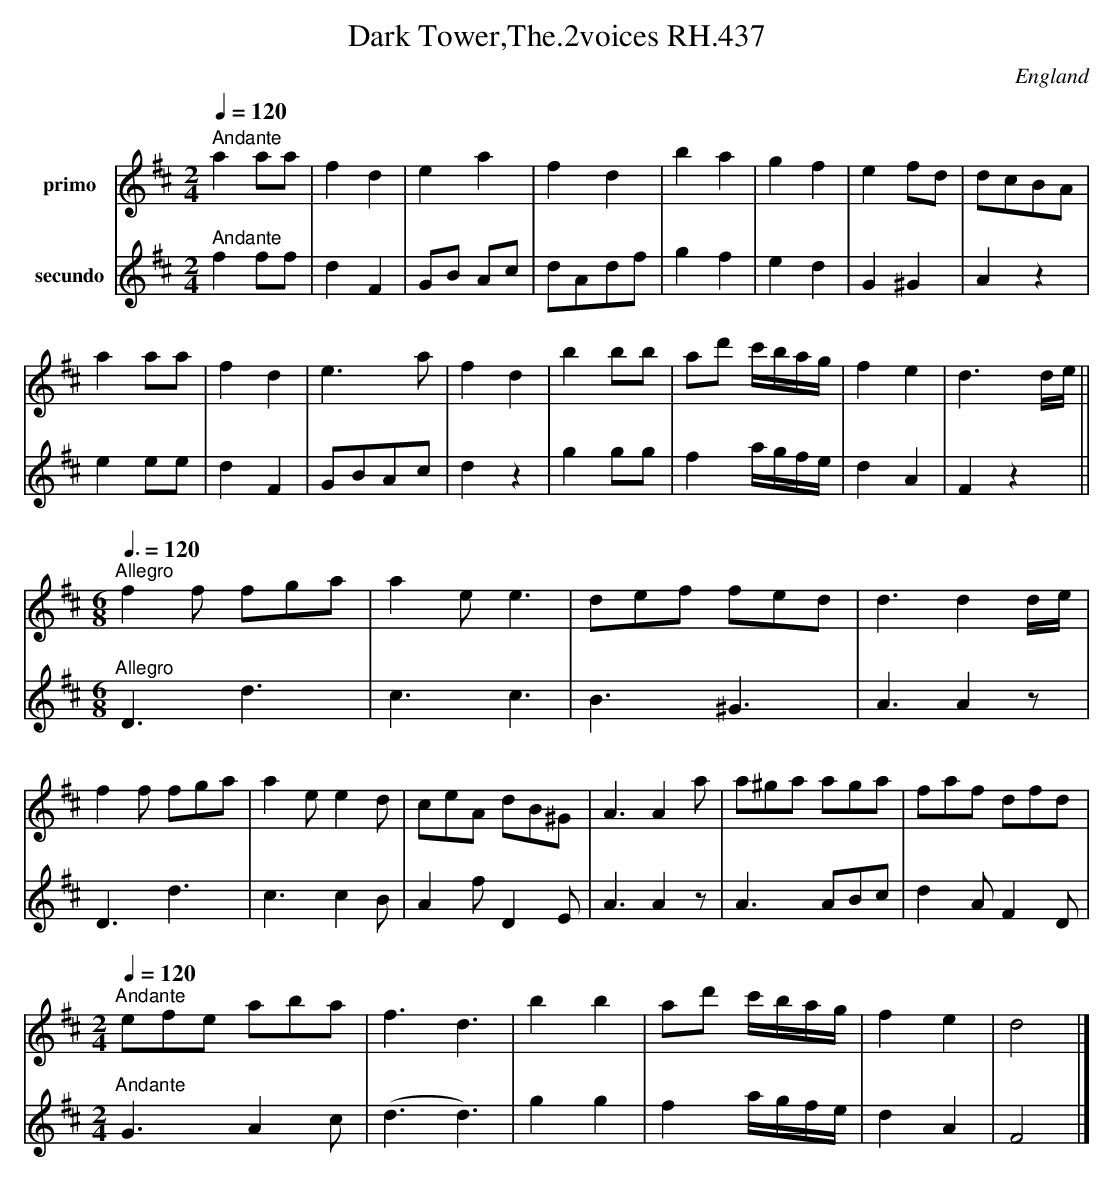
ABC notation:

X:1
T:Dark Tower,The.2voices RH.437
L:1/8
M:2/4
O:England
Q:1/4=120
V:1 name="primo"
V:2 name="secundo"
K:D
[V:1] " Andante"a2aa|f2d2|e2a2|f2d2|b2a2|g2f2|e2fd|dcBA|
[V:2] " Andante"f2ff|d2F2|GB Ac|dAdf|g2f2|e2d2|G2^G2|A2z2|
[V:1] a2aa|f2d2|e3a|f2d2|b2bb|ad' c'/b/a/g/|f2e2|d3d/e/||
[V:2] e2ee|d2F2|GBAc|d2z2|g2gg|f2a/g/f/e/|d2A2|F2z2||
[V:1] [M:6/8][L:1/8][Q:3/8=120]"^Allegro"f2f fga|a2e e3|def fed|d3 d2d/e/|
[V:2] [M:6/8][L:1/8][Q:3/8=120]"^Allegro"D3 d3|c3 c3|B3 ^G3|A3 A2z|
[V:1] f2f fga|a2e e2d|ceA dB^G|A3 A2a|a^ga aga|faf dfd|
[V:2] D3 d3|c3 c2B|A2f D2E|A3 A2z|A3 ABc|d2A F2D|
[V:1] [M:2/4][L:1/8][Q:1/4=120]"^Andante"efe aba|f3 d3|b2b2|ad' c'/b/a/g/|f2e2|d4|]
[V:2] [M:2/4][L:1/8][Q:1/4=120]"^Andante"G3 A2c|(d3 d3)|g2g2|f2a/g/f/e/|d2A2|F4|]
